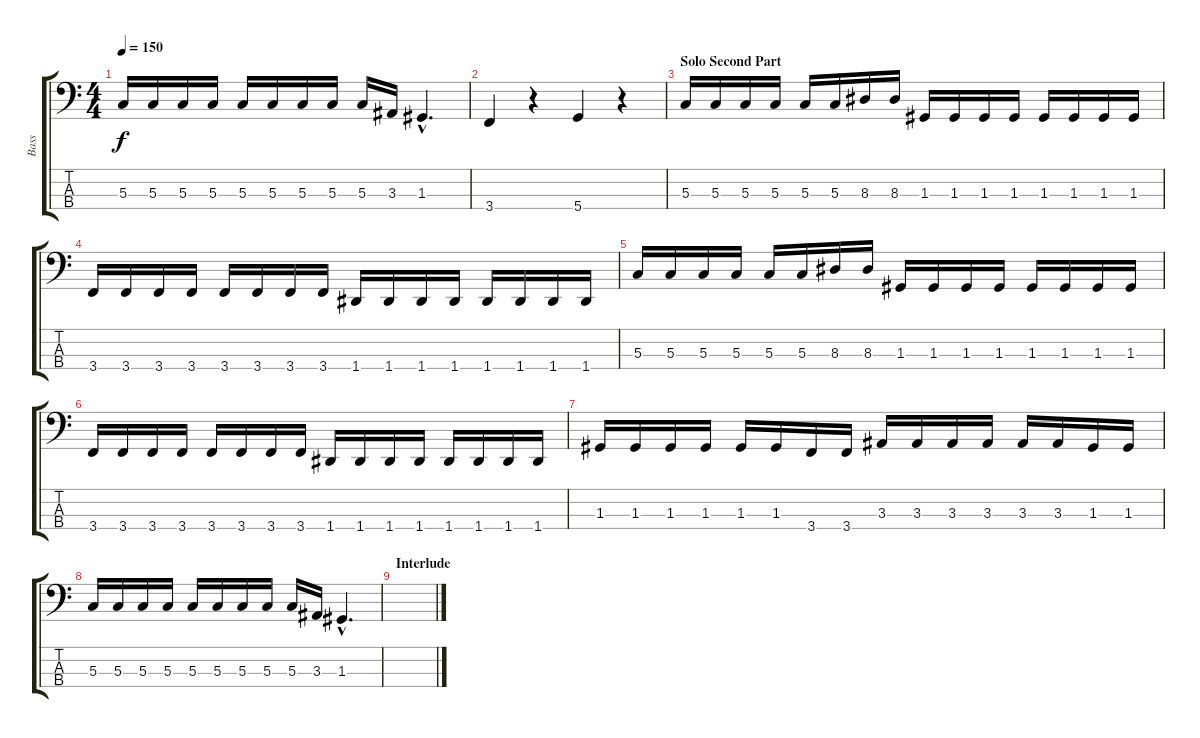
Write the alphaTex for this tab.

\track ("Bass" "Bass") {instrument electricbassfinger}
\staff {score tabs}
\tuning (F2 C2 G1 D1) {hide}
\ts (4 4)
\tempo 150
\clef f4
\ks c
5.3.16{dy f} 5.3.16 5.3.16 5.3.16 5.3.16 5.3.16 5.3.16 5.3.16 5.3.16 3.3.16 1.3{hac}.4{d} |
3.4.4 r.4 5.4.4 r.4 |
\section ("" "Solo Second Part")
5.3.16 5.3.16 5.3.16 5.3.16 5.3.16 5.3.16 8.3.16 8.3.16 1.3.16 1.3.16 1.3.16 1.3.16 1.3.16 1.3.16 1.3.16 1.3.16 |
3.4.16 3.4.16 3.4.16 3.4.16 3.4.16 3.4.16 3.4.16 3.4.16 1.4.16 1.4.16 1.4.16 1.4.16 1.4.16 1.4.16 1.4.16 1.4.16 |
5.3.16 5.3.16 5.3.16 5.3.16 5.3.16 5.3.16 8.3.16 8.3.16 1.3.16 1.3.16 1.3.16 1.3.16 1.3.16 1.3.16 1.3.16 1.3.16 |
3.4.16 3.4.16 3.4.16 3.4.16 3.4.16 3.4.16 3.4.16 3.4.16 1.4.16 1.4.16 1.4.16 1.4.16 1.4.16 1.4.16 1.4.16 1.4.16 |
1.3.16 1.3.16 1.3.16 1.3.16 1.3.16 1.3.16 3.4.16 3.4.16 3.3.16 3.3.16 3.3.16 3.3.16 3.3.16 3.3.16 1.3.16 1.3.16 |
5.3.16 5.3.16 5.3.16 5.3.16 5.3.16 5.3.16 5.3.16 5.3.16 5.3.16 3.3.16 1.3{hac}.4{d} |
\section ("" "Interlude")
